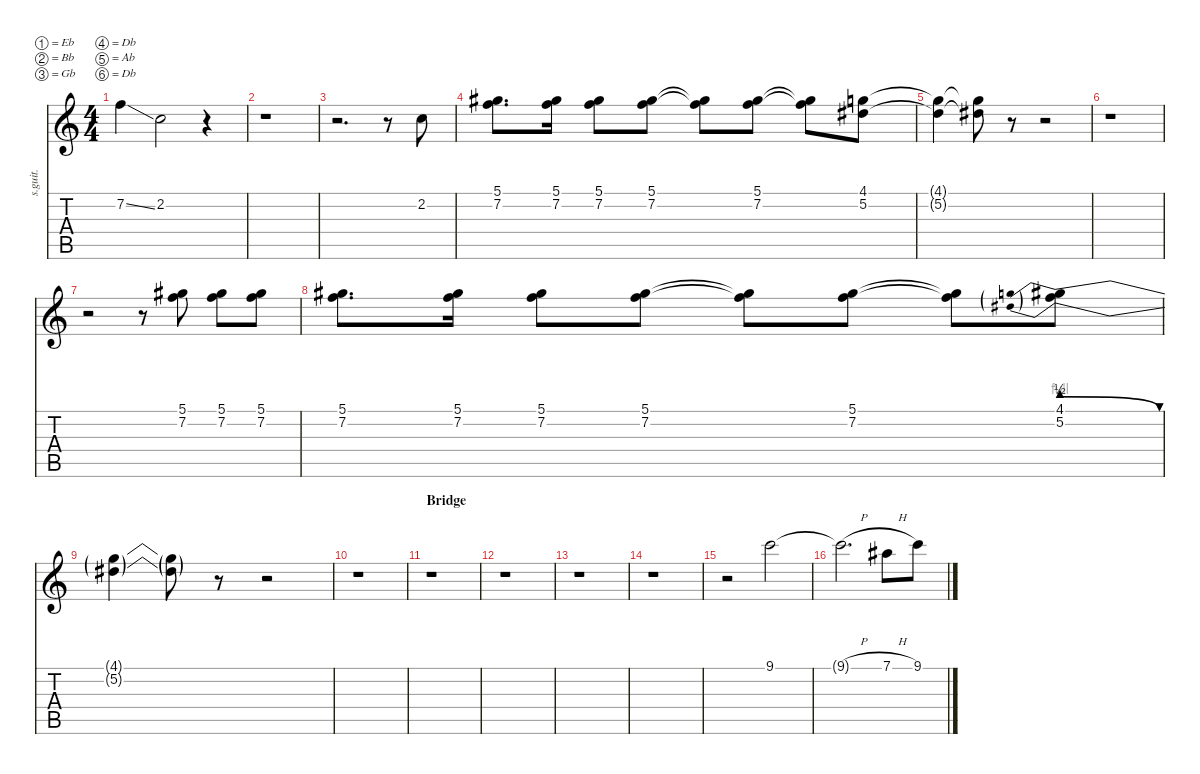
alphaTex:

\defaultSystemsLayout 4
\hideDynamics
\bracketExtendMode nobrackets
\track ("Hayley Williams | Backing Vocals" "s.guit.") {instrument cello}
\staff {score tabs}
\tuning (Eb4 Bb3 Gb3 Db3 Ab2 Db2)
\displaytranspose 12
\ts (4 4)
\tempo (173 hide)
\clef g2
\ks c
7.2{ss t}.4{lyrics (0 "") lyrics (1 "") lyrics (2 "") lyrics (3 "") lyrics (4 "") dy f} 2.2.2{lyrics (0 "") lyrics (1 "") lyrics (2 "") lyrics (3 "") lyrics (4 "")} r.4 |
r.1 |
r.2{d} r.8 2.2.8{lyrics (0 "") lyrics (1 "") lyrics (2 "") lyrics (3 "") lyrics (4 "")} |
(5.1{acc #} 7.2).8{d lyrics (0 "") lyrics (1 "") lyrics (2 "") lyrics (3 "") lyrics (4 "")} (5.1{acc #} 7.2).16{lyrics (0 "") lyrics (1 "") lyrics (2 "") lyrics (3 "") lyrics (4 "")} (5.1{acc #} 7.2).8{lyrics (0 "") lyrics (1 "") lyrics (2 "") lyrics (3 "") lyrics (4 "")} (5.1{acc #} 7.2).8{lyrics (0 "") lyrics (1 "") lyrics (2 "") lyrics (3 "") lyrics (4 "")} (5.1{t acc #} 7.2{t}).8{lyrics (0 "") lyrics (1 "") lyrics (2 "") lyrics (3 "") lyrics (4 "")} (5.1{acc #} 7.2).8{lyrics (0 "") lyrics (1 "") lyrics (2 "") lyrics (3 "") lyrics (4 "")} (5.1{t acc #} 7.2{t}).8{lyrics (0 "") lyrics (1 "") lyrics (2 "") lyrics (3 "") lyrics (4 "")} (4.1 5.2{acc #}).8{lyrics (0 "") lyrics (1 "") lyrics (2 "") lyrics (3 "") lyrics (4 "")} |
(4.1{t} 5.2{t acc #}).4{lyrics (0 "") lyrics (1 "") lyrics (2 "") lyrics (3 "") lyrics (4 "")} (4.1{t} 5.2{t acc #}).8{lyrics (0 "") lyrics (1 "") lyrics (2 "") lyrics (3 "") lyrics (4 "")} r.8 r.2 |
r.1 |
r.2 r.8 (5.1{acc #} 7.2).8{lyrics (0 "") lyrics (1 "") lyrics (2 "") lyrics (3 "") lyrics (4 "")} (5.1{acc #} 7.2).8{lyrics (0 "") lyrics (1 "") lyrics (2 "") lyrics (3 "") lyrics (4 "")} (5.1{acc #} 7.2).8{lyrics (0 "") lyrics (1 "") lyrics (2 "") lyrics (3 "") lyrics (4 "")} |
(5.1{acc #} 7.2).8{d lyrics (0 "") lyrics (1 "") lyrics (2 "") lyrics (3 "") lyrics (4 "")} (5.1{acc #} 7.2).16{lyrics (0 "") lyrics (1 "") lyrics (2 "") lyrics (3 "") lyrics (4 "")} (5.1{acc #} 7.2).8{lyrics (0 "") lyrics (1 "") lyrics (2 "") lyrics (3 "") lyrics (4 "")} (5.1{acc #} 7.2).8{lyrics (0 "") lyrics (1 "") lyrics (2 "") lyrics (3 "") lyrics (4 "")} (5.1{t acc #} 7.2{t}).8{lyrics (0 "") lyrics (1 "") lyrics (2 "") lyrics (3 "") lyrics (4 "")} (5.1{acc #} 7.2).8{lyrics (0 "") lyrics (1 "") lyrics (2 "") lyrics (3 "") lyrics (4 "")} (5.1{t acc #} 7.2{t}).8{lyrics (0 "") lyrics (1 "") lyrics (2 "") lyrics (3 "") lyrics (4 "")} (4.1{be (prebendrelease 0 2 19.8 0)} 5.2{be (prebendrelease 0 4 19.8 0)}).8{lyrics (0 "") lyrics (1 "") lyrics (2 "") lyrics (3 "") lyrics (4 "")} |
(4.1{t} 5.2{t acc #}).4{lyrics (0 "") lyrics (1 "") lyrics (2 "") lyrics (3 "") lyrics (4 "")} (4.1{t} 5.2{t acc #}).8{lyrics (0 "") lyrics (1 "") lyrics (2 "") lyrics (3 "") lyrics (4 "")} r.8 r.2 |
r.1 |
\section ("" "Bridge")
r.1 |
r.1 |
r.1 |
r.1 |
r.2 9.1.2{lyrics (0 "") lyrics (1 "") lyrics (2 "") lyrics (3 "") lyrics (4 "")} |
9.1{h t}.2{d lyrics (0 "") lyrics (1 "") lyrics (2 "") lyrics (3 "") lyrics (4 "")} 7.1{h acc #}.8{lyrics (0 "") lyrics (1 "") lyrics (2 "") lyrics (3 "") lyrics (4 "")} 9.1{h}.8{lyrics (0 "") lyrics (1 "") lyrics (2 "") lyrics (3 "") lyrics (4 "")}
